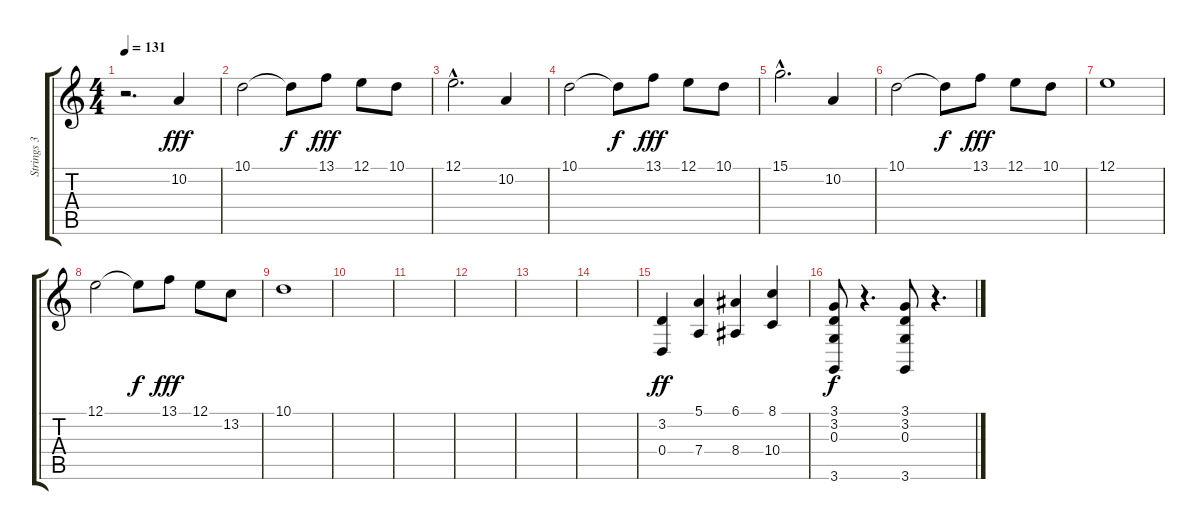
\track ("Strings 3" "Strings 3") {instrument stringensemble1}
\staff {score tabs}
\tuning (E4 B3 G3 D3 A2 E2) {hide}
\ts (4 4)
\tempo 131
\clef g2
\ks c
r.2{d dy fff instrument stringensemble1} 10.2.4 |
10.1.2 10.1{t}.8{dy f} 13.1.8{dy fff} 12.1.8 10.1.8 |
12.1{hac}.2{d} 10.2.4 |
10.1.2 10.1{t}.8{dy f} 13.1.8{dy fff} 12.1.8 10.1.8 |
15.1{hac}.2{d} 10.2.4 |
10.1.2 10.1{t}.8{dy f} 13.1.8{dy fff} 12.1.8 10.1.8 |
12.1.1 |
12.1.2 12.1{t}.8{dy f} 13.1.8{dy fff} 12.1.8 13.2.8 |
10.1.1 |
|
|
|
|
|
(3.2 0.4).4{dy ff} (5.1 7.4).4 (6.1 8.4).4 (8.1 10.4).4 |
(3.1 3.2 0.3 3.6).8{dy f} r.4{d} (3.1 3.2 0.3 3.6).8 r.4{d}
